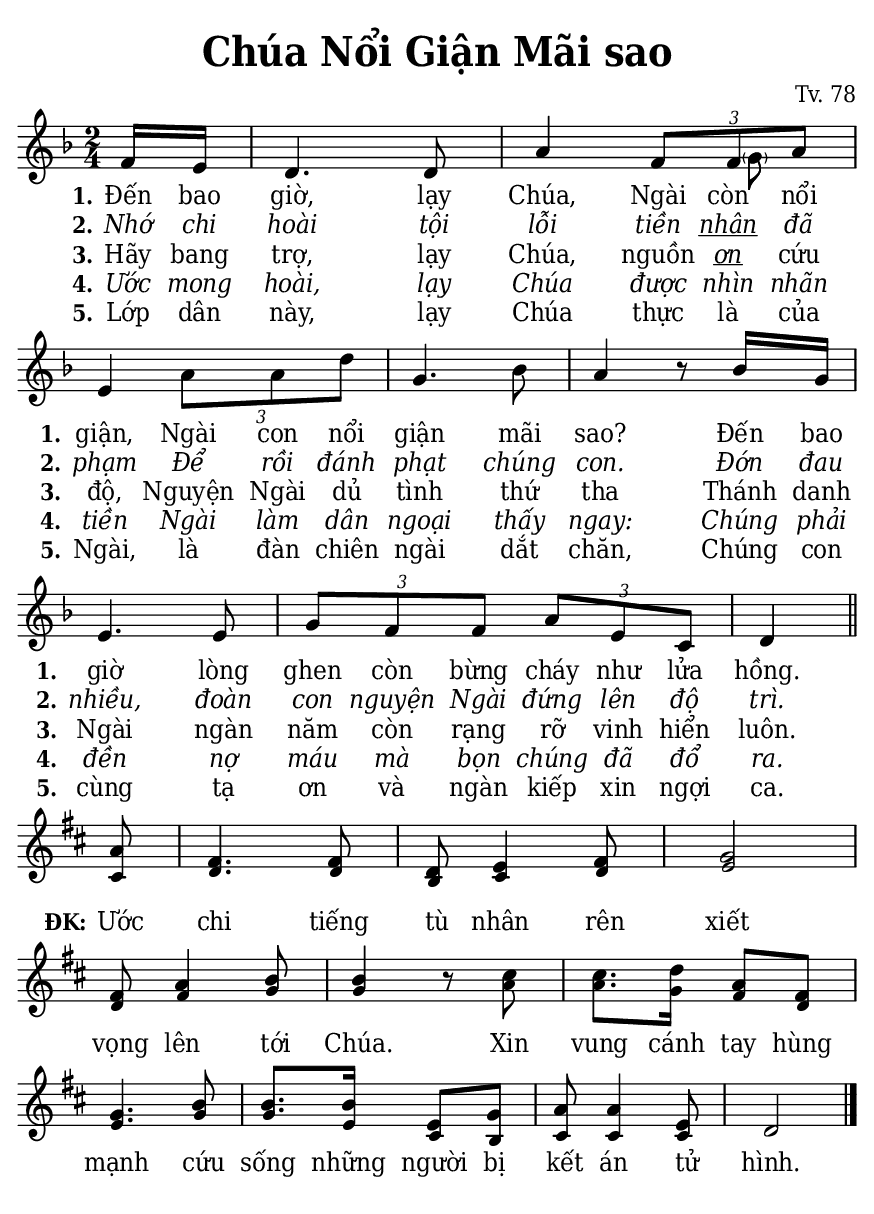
% Cài đặt chung\
\version "2.22.1"
\include "english.ly"

\header {
  title = \markup { \fontsize #1 "Chúa Nổi Giận Mãi sao" }
  composer = "Tv. 78"
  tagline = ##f
}

% Nhạc phiên khúc
nhacPhienKhucSop = \relative c' {
  \partial 8 f16 e |
  d4. d8 |
  a'4 \tuplet 3/2 { f8
  <<
    {
      \voiceOne
      f
    }
    \new Voice = "splitpart" {
      \voiceTwo
      \once \override NoteColumn.force-hshift = #2
      \parenthesize
      g
    }
  >>
  \oneVoice
  a } |
  e4 \tuplet 3/2 { a8 a d } |
  g,4. bf8 |
  a4 r8 bf16 g |
  e4. e8 |
  \tuplet 3/2 { g8 f f } \tuplet 3/2 { a8 e c } |
  \partial 4 d4 \bar "||" \break
  
  \set Staff.explicitKeySignatureVisibility = #end-of-line-invisible
  \set Staff.printKeyCancellation = ##f
  \key d \major
  <> \tweak extra-offset #'(-6.5 . -2.5) _\markup { \bold "ĐK:" }
  \partial 8 a'8 |
  fs4. fs8 |
  d e4 fs8 |
  g2 |
  fs8 a4 b8 |
  b4 r8 cs |
  cs8. d16 a8 fs |
  g4. b8 |
  b8. b16 e,8 g |
  a a4 e8 |
  d2 \bar "|."
}

nhacPhienKhucAlto = \relative c' {
  r8 |
  R2*7
  r4
  
  \set Staff.explicitKeySignatureVisibility = #end-of-line-invisible
  \set Staff.printKeyCancellation = ##f
  \key d \major
  cs8 |
  d4. d8 |
  b cs4 d8 |
  e2 |
  d8 fs4 g8 |
  g4 r8 a |
  a8. g16 fs8 d |
  e4. g8 |
  g8. e16 cs8 b |
  cs cs4 cs8 |
  d2
}

% Lời phiên khúc
loiPhienKhucSop = \lyrics {
  <<
    {
      \set stanza = "1."
      Đến bao giờ, lạy Chúa, Ngài còn nổi giận,
      Ngài con nổi giận mãi sao?
      Đến bao giờ lòng ghen còn bừng cháy như lửa hồng.
    }
    \new Lyrics {
	    \set associatedVoice = "beSop"
	    \set stanza = "2."
      \override Lyrics.LyricText.font-shape = #'italic
	    Nhớ chi hoài tội lỗi tiền
	    \markup { \italic \underline "nhân" }
	    đã phạm
	    Để rồi đánh phạt chúng con.
	    Đớn đau nhiều, đoàn con nguyện Ngài đứng lên độ trì.
    }
    \new Lyrics {
	    \set associatedVoice = "beSop"
	    \set stanza = "3."
	    Hãy bang trợ, lạy Chúa, nguồn
	    \markup { \italic \underline "ơn" }
	    cứu độ, Nguyện Ngài dủ tình thứ tha
	    Thánh danh Ngài ngàn năm còn rạng rỡ vinh hiển luôn.
    }
    \new Lyrics {
	    \set associatedVoice = "beSop"
	    \set stanza = "4."
      \override Lyrics.LyricText.font-shape = #'italic
	    Ước mong hoài, lạy Chúa được nhìn nhãn tiền
	    Ngài làm dân ngoại thấy ngay:
	    Chúng phải đền nợ máu mà bọn chúng đã đổ ra.
    }
    \new Lyrics {
	    \set associatedVoice = "beSop"
	    \set stanza = "5."
	    Lớp dân này, lạy Chúa thực là của Ngài,
	    là đàn chiên ngài dắt chăn,
	    Chúng con cùng tạ ơn và ngàn kiếp xin ngợi ca.
    }
  >>
  %\set stanza = "ĐK:"
  \set stanza = ""
  Ước chi tiếng tù nhân rên xiết
  vọng lên tới Chúa.
  Xin vung cánh tay hùng mạnh cứu sống
  những người bị kết án tử hình.
}

% Dàn trang
\paper {
  #(set-paper-size "a5")
  top-margin = 3\mm
  bottom-margin = 3\mm
  left-margin = 3\mm
  right-margin = 3\mm
  indent = #0
  #(define fonts
	 (make-pango-font-tree "Deja Vu Serif Condensed"
	 		       "Deja Vu Serif Condensed"
			       "Deja Vu Serif Condensed"
			       (/ 20 20)))
  print-page-number = ##f
  page-count = 1
}

TongNhip = {
  \key f \major \time 2/4
  \set Timing.beamExceptions = #'()
  \set Timing.baseMoment = #(ly:make-moment 1/4)
}

% mã nguồn cho những chức năng chưa hỗ trợ trong phiên bản lilypond hiện tại
% cung cấp bởi cộng đồng lilypond khi gửi email đến lilypond-user@gnu.org
% Đổi kích thước nốt cho bè phụ
notBePhu =
#(define-music-function (font-size music) (number? ly:music?)
   (for-some-music
     (lambda (m)
       (if (music-is-of-type? m 'rhythmic-event)
           (begin
             (set! (ly:music-property m 'tweaks)
                   (cons `(font-size . ,font-size)
                         (ly:music-property m 'tweaks)))
             #t)
           #f))
     music)
   music)

% in số phiên khúc trên mỗi dòng
#(define (add-grob-definition grob-name grob-entry)
    (set! all-grob-descriptions
          (cons ((@@ (lily) completize-grob-entry)
                 (cons grob-name grob-entry))
                all-grob-descriptions)))

#(add-grob-definition
   'StanzaNumberSpanner
   `((direction . ,LEFT)
     (font-series . bold)
     (padding . 1)
     (side-axis . ,X)
     (stencil . ,ly:text-interface::print)
     (X-offset . ,ly:side-position-interface::x-aligned-side)
     (Y-extent . ,grob::always-Y-extent-from-stencil)
     (meta . ((class . Spanner)
              (interfaces . (font-interface
                             side-position-interface
                             stanza-number-interface
                             text-interface))))))

\layout {
   \context {
     \Global
     \grobdescriptions #all-grob-descriptions
   }
   \context {
     \Score
     \remove Stanza_number_align_engraver
     \consists
       #(lambda (context)
          (let ((texts '())
                (syllables '()))
            (make-engraver
             (acknowledgers
              ((stanza-number-interface engraver grob source-engraver)
                 (set! texts (cons grob texts)))
              ((lyric-syllable-interface engraver grob source-engraver)
                 (set! syllables (cons grob syllables))))
             ((stop-translation-timestep engraver)
                (for-each
                 (lambda (text)
                   (for-each
                    (lambda (syllable)
                      (ly:pointer-group-interface::add-grob text
'side-support-elements syllable))
                    syllables))
                 texts)
                (set! syllables '())))))
   }
   \context {
     \Lyrics
     \remove Stanza_number_engraver
     \consists
       #(lambda (context)
          (let ((text #f)
                (last-stanza #f))
            (make-engraver
             ((process-music engraver)
                (let ((stanza (ly:context-property context 'stanza #f)))
                  (if (and stanza (not (equal? stanza last-stanza)))
                      (let ((column (ly:context-property context
'currentCommandColumn)))
                        (set! last-stanza stanza)
                        (if text
                            (ly:spanner-set-bound! text RIGHT column))

                        (set! text (ly:engraver-make-grob engraver
'StanzaNumberSpanner '()))
                        (ly:grob-set-property! text 'text stanza)
                        (ly:spanner-set-bound! text LEFT column)))))
             ((finalize engraver)
                (if text
                    (let ((column (ly:context-property context
'currentCommandColumn)))
                      (ly:spanner-set-bound! text RIGHT column)))))))
     \override StanzaNumberSpanner.horizon-padding = 10000
   }
}
% kết thúc mã nguồn

\score {
  \new ChoirStaff <<
    \new Staff \with {
        \consists "Merge_rests_engraver"
        printPartCombineTexts = ##f
      }
      <<
      \new Voice \TongNhip \partCombine 
        \nhacPhienKhucSop
        \notBePhu -1 { \nhacPhienKhucAlto }
      \new NullVoice = beSop \nhacPhienKhucSop
      \new Lyrics \lyricsto beSop \loiPhienKhucSop
      >>
  >>
  \layout {
    \override Lyrics.LyricSpace.minimum-distance = #1.5
    \override Score.BarNumber.break-visibility = ##(#f #f #f)
    \override Score.SpacingSpanner.uniform-stretching = ##t
  } 
}
